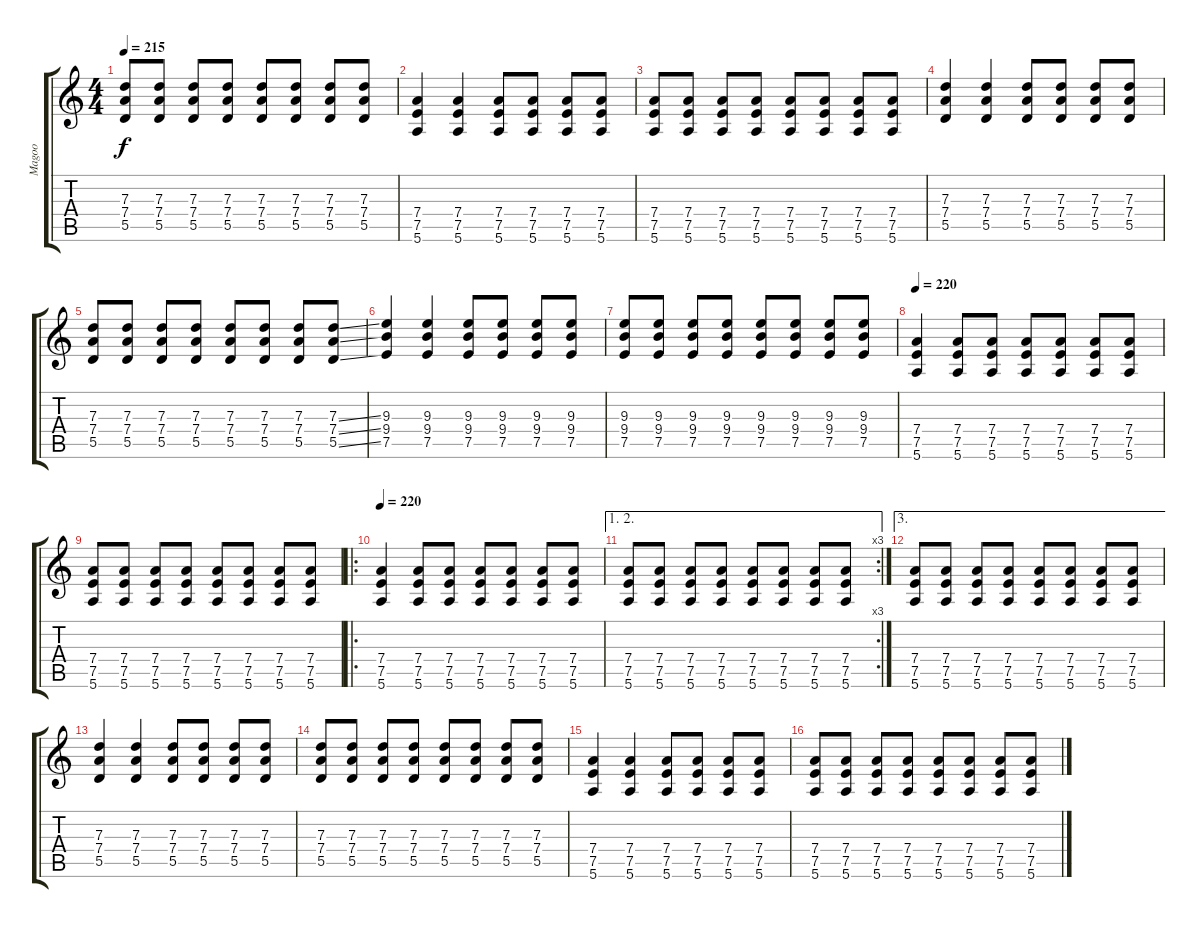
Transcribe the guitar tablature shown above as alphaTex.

\track ("Magoo" "Magoo") {instrument overdrivenguitar}
\staff {score tabs}
\tuning (E4 B3 G3 D3 A2 E2) {hide}
\ts (4 4)
\tempo 215
\clef g2
\ks c
(7.3 7.4 5.5).8{dy f} (7.3 7.4 5.5).8 (7.3 7.4 5.5).8 (7.3 7.4 5.5).8 (7.3 7.4 5.5).8 (7.3 7.4 5.5).8 (7.3 7.4 5.5).8 (7.3 7.4 5.5).8 |
(7.4 7.5 5.6).4 (7.4 7.5 5.6).4 (7.4 7.5 5.6).8 (7.4 7.5 5.6).8 (7.4 7.5 5.6).8 (7.4 7.5 5.6).8 |
(7.4 7.5 5.6).8 (7.4 7.5 5.6).8 (7.4 7.5 5.6).8 (7.4 7.5 5.6).8 (7.4 7.5 5.6).8 (7.4 7.5 5.6).8 (7.4 7.5 5.6).8 (7.4 7.5 5.6).8 |
(7.3 7.4 5.5).4 (7.3 7.4 5.5).4 (7.3 7.4 5.5).8 (7.3 7.4 5.5).8 (7.3 7.4 5.5).8 (7.3 7.4 5.5).8 |
(7.3 7.4 5.5).8 (7.3 7.4 5.5).8 (7.3 7.4 5.5).8 (7.3 7.4 5.5).8 (7.3 7.4 5.5).8 (7.3 7.4 5.5).8 (7.3 7.4 5.5).8 (7.3{ss} 7.4{ss} 5.5{ss}).8 |
(9.3 9.4 7.5).4 (9.3 9.4 7.5).4 (9.3 9.4 7.5).8 (9.3 9.4 7.5).8 (9.3 9.4 7.5).8 (9.3 9.4 7.5).8 |
(9.3 9.4 7.5).8 (9.3 9.4 7.5).8 (9.3 9.4 7.5).8 (9.3 9.4 7.5).8 (9.3 9.4 7.5).8 (9.3 9.4 7.5).8 (9.3 9.4 7.5).8 (9.3 9.4 7.5).8 |
\tempo 220
(7.4 7.5 5.6).4 (7.4 7.5 5.6).8 (7.4 7.5 5.6).8 (7.4 7.5 5.6).8 (7.4 7.5 5.6).8 (7.4 7.5 5.6).8 (7.4 7.5 5.6).8 |
(7.4 7.5 5.6).8 (7.4 7.5 5.6).8 (7.4 7.5 5.6).8 (7.4 7.5 5.6).8 (7.4 7.5 5.6).8 (7.4 7.5 5.6).8 (7.4 7.5 5.6).8 (7.4 7.5 5.6).8 |
\ro
\tempo 220
(7.4 7.5 5.6).4 (7.4 7.5 5.6).8 (7.4 7.5 5.6).8 (7.4 7.5 5.6).8 (7.4 7.5 5.6).8 (7.4 7.5 5.6).8 (7.4 7.5 5.6).8 |
\ae (1 2)
\rc 3
(7.4 7.5 5.6).8 (7.4 7.5 5.6).8 (7.4 7.5 5.6).8 (7.4 7.5 5.6).8 (7.4 7.5 5.6).8 (7.4 7.5 5.6).8 (7.4 7.5 5.6).8 (7.4 7.5 5.6).8 |
\ae 3
(7.4 7.5 5.6).8 (7.4 7.5 5.6).8 (7.4 7.5 5.6).8 (7.4 7.5 5.6).8 (7.4 7.5 5.6).8 (7.4 7.5 5.6).8 (7.4 7.5 5.6).8 (7.4 7.5 5.6).8 |
(7.3 7.4 5.5).4 (7.3 7.4 5.5).4 (7.3 7.4 5.5).8 (7.3 7.4 5.5).8 (7.3 7.4 5.5).8 (7.3 7.4 5.5).8 |
(7.3 7.4 5.5).8 (7.3 7.4 5.5).8 (7.3 7.4 5.5).8 (7.3 7.4 5.5).8 (7.3 7.4 5.5).8 (7.3 7.4 5.5).8 (7.3 7.4 5.5).8 (7.3 7.4 5.5).8 |
(7.4 7.5 5.6).4 (7.4 7.5 5.6).4 (7.4 7.5 5.6).8 (7.4 7.5 5.6).8 (7.4 7.5 5.6).8 (7.4 7.5 5.6).8 |
(7.4 7.5 5.6).8 (7.4 7.5 5.6).8 (7.4 7.5 5.6).8 (7.4 7.5 5.6).8 (7.4 7.5 5.6).8 (7.4 7.5 5.6).8 (7.4 7.5 5.6).8 (7.4 7.5 5.6).8
